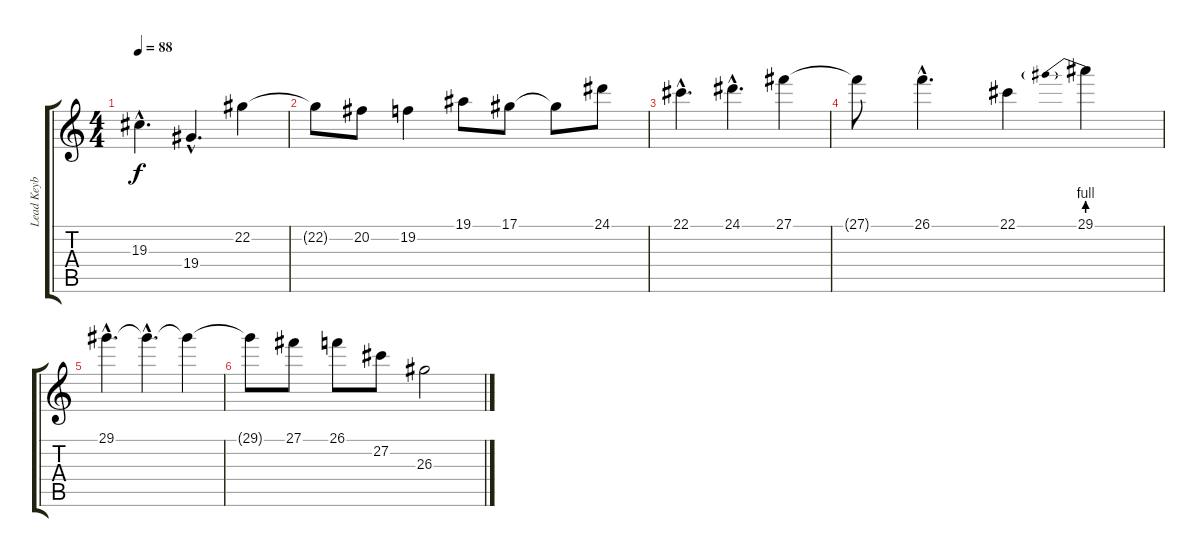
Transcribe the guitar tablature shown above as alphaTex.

\track ("Lead Keyb" "Lead Keyb") {instrument lead2sawtooth}
\staff {score tabs}
\tuning (Eb4 Bb3 Gb3 Db3 Ab2 Eb2) {hide}
\ts (4 4)
\tempo 88
\clef g2
\ks c
19.3{hac}.4{d dy f} 19.4{hac}.4{d} 22.2.4 |
22.2{t}.8 20.2.8 19.2.4 19.1.8 17.1.8 17.1{t}.8 24.1.8 |
22.1{hac}.4{d volume 10} 24.1{hac}.4{d} 27.1.4 |
27.1{t}.8 26.1{hac}.4{d} 22.1.4 29.1{be (prebend 0 4 60 4)}.4 |
29.1{hac}.4{d} 29.1{hac t}.4{d} 29.1{t}.4 |
29.1{t}.8 27.1.8 26.1.8 27.2.8 26.3.2
